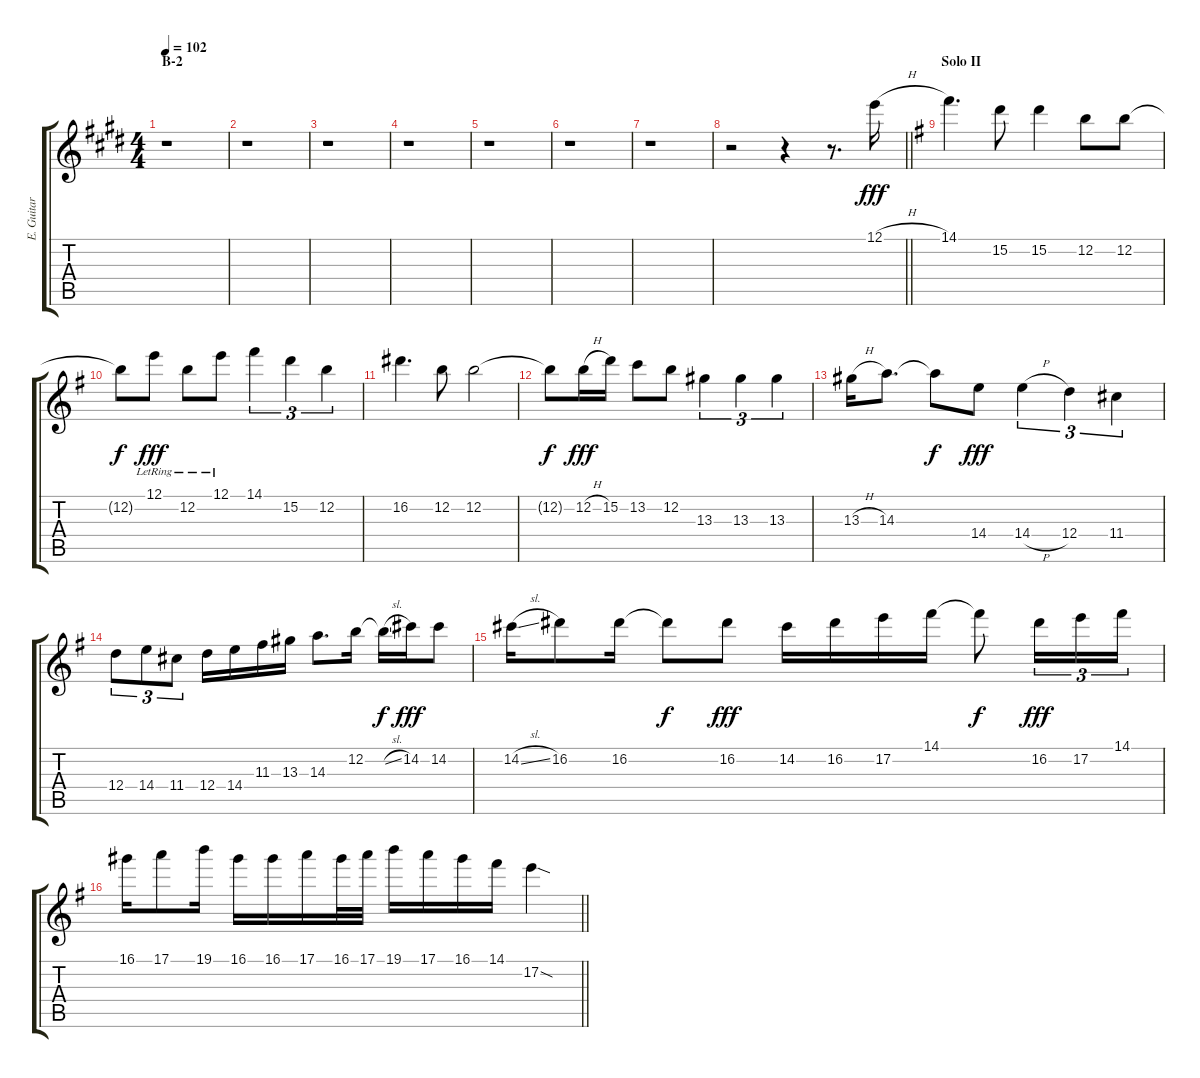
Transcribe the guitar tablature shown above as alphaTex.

\track ("E. Guitar IV" "E. Guitar ") {instrument overdrivenguitar}
\staff {score tabs}
\tuning (E4 B3 G3 D3 A2 E2) {hide}
\ts (4 4)
\section ("" "B-2")
\tempo 102
\clef g2
\ks e
r.1{dy f} |
r.1 |
r.1 |
r.1 |
r.1 |
r.1 |
r.1 |
\barLineRight lightlight
r.2 r.4 r.8{d} 12.1{h}.16{dy fff} |
\section ("" "Solo II")
\ks g
14.1.4{d} 15.2.8 15.2.4 12.2.8 12.2.8 |
12.2{t}.8{dy f} 12.1{lr}.8{dy fff} 12.2{lr}.8 12.1{lr}.8 14.1.4{tu (3 2)} 15.2.4{tu (3 2)} 12.2.4{tu (3 2)} |
16.2.4{d} 12.2.8 12.2.2 |
12.2{t}.8{dy f} 12.2{h}.16{dy fff} 15.2.16 13.2.8 12.2.8 13.3.4{tu (3 2)} 13.3.4{tu (3 2)} 13.3.4{tu (3 2)} |
13.3{h}.16 14.3.8{d} 14.3{t}.8{dy f} 14.4.8{dy fff} 14.4{h}.4{tu (3 2)} 12.4.4{tu (3 2)} 11.4.4{tu (3 2)} |
12.4.8{tu (3 2)} 14.4.8{tu (3 2)} 11.4.8{tu (3 2)} 12.4.16 14.4.16 11.3.16 13.3.16 14.3.8{d} 12.2.16 12.2{sl t}.16{dy f} 14.2.16{dy fff} 14.2.8 |
14.2{sl}.16 16.2.8 16.2.16 16.2{t}.8{dy f} 16.2.8{dy fff} 14.2.16 16.2.16 17.2.16 14.1.16 14.1{t}.8{dy f} 16.2.16{tu (3 2) dy fff} 17.2.16{tu (3 2)} 14.1.16{tu (3 2)} |
\barLineRight lightlight
16.1.16 17.1.8 19.1.16 16.1.16 16.1.16 17.1.16 16.1.32 17.1.32 19.1.16 17.1.16 16.1.16 14.1.16 17.2{sod}.4
